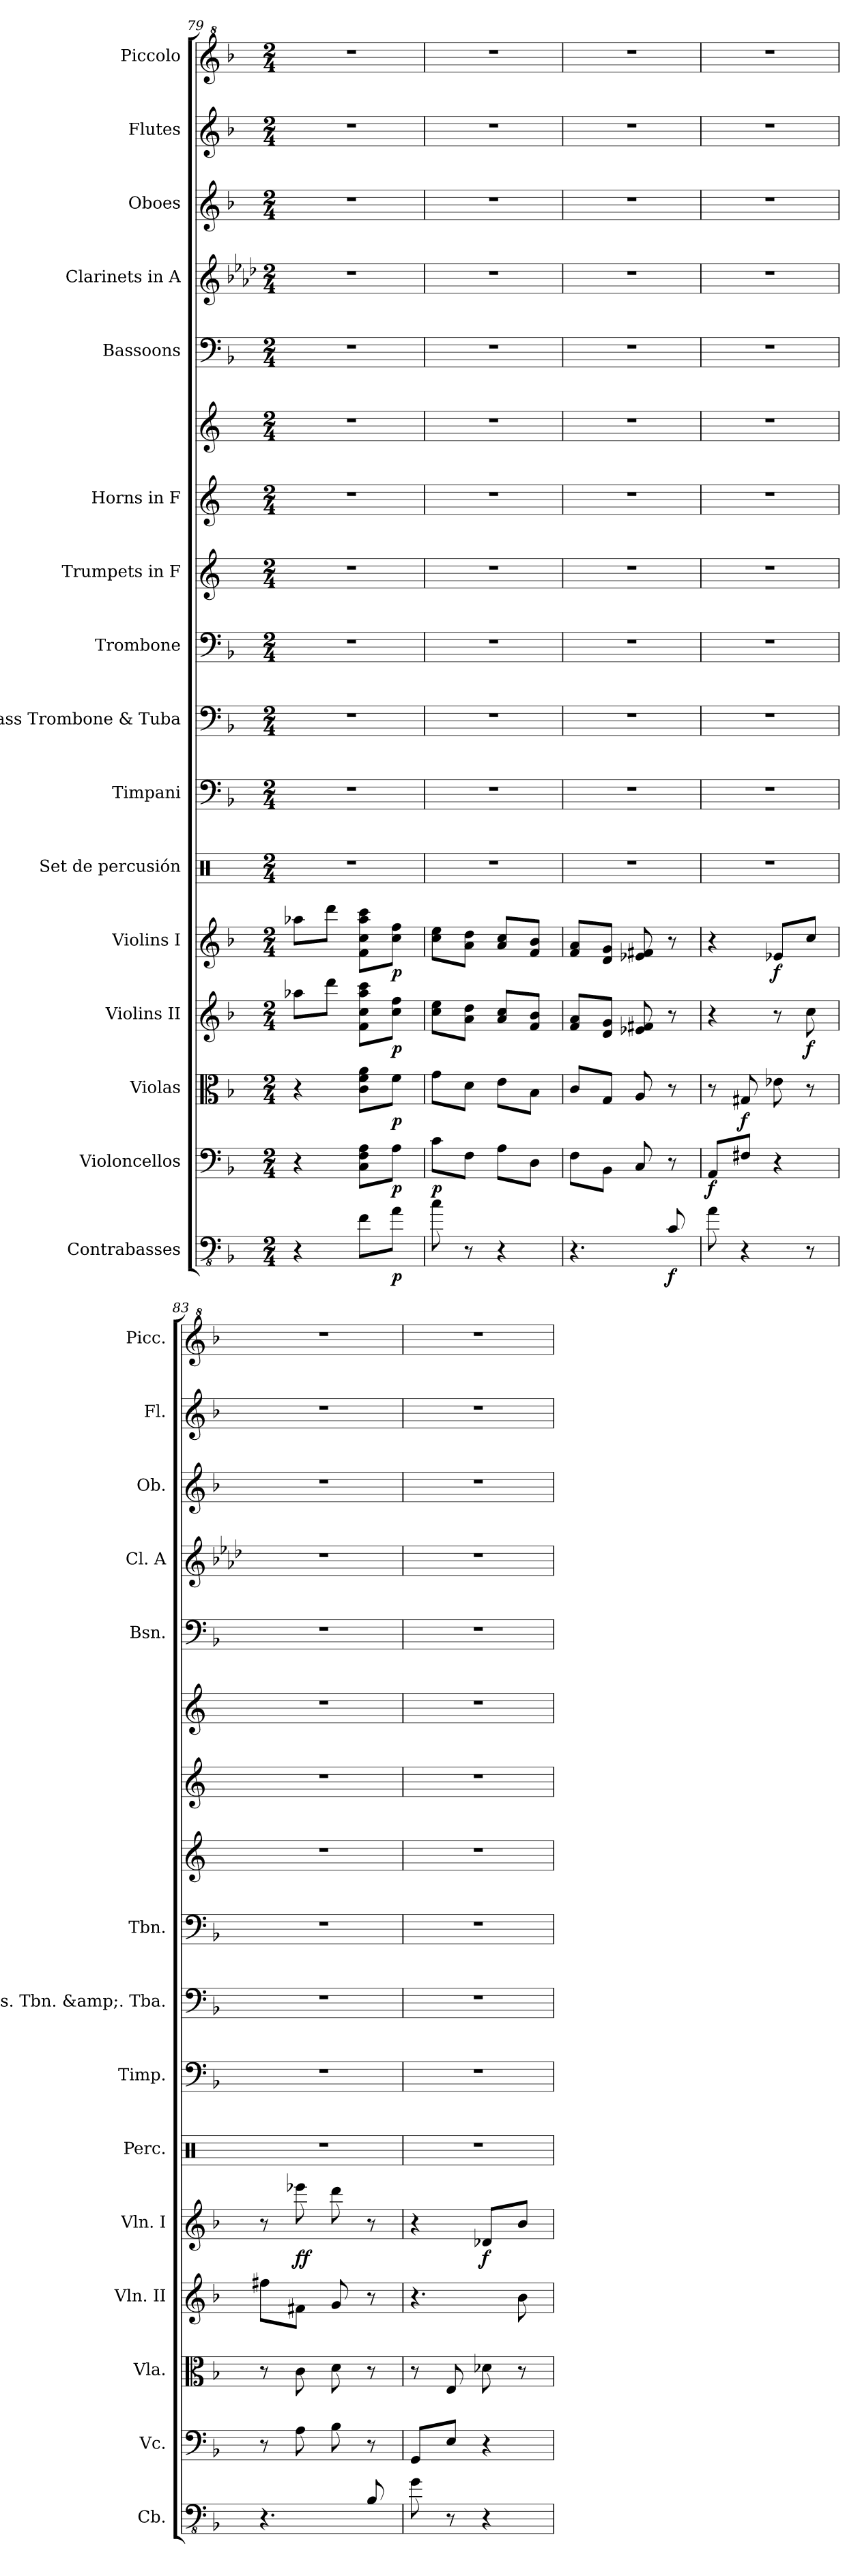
**kern	**dynam	**kern	**dynam	**kern	**dynam	**kern	**dynam	**kern	**dynam	**kern	**kern	**kern	**kern	**kern	**kern	**kern	**kern	**kern	**kern	**kern	**kern
*part16	*part16	*part15	*part15	*part14	*part14	*part13	*part13	*part12	*part12	*part11	*part10	*part9	*part8	*part7	*part6	*part6	*part5	*part4	*part3	*part2	*part1
*staff17	*staff17	*staff16	*staff16	*staff15	*staff15	*staff14	*staff14	*staff13	*staff13	*staff12	*staff11	*staff10	*staff9	*staff8	*staff7	*staff6	*staff5	*staff4	*staff3	*staff2	*staff1
*I"Contrabasses	*	*I"Violoncellos	*	*I"Violas	*	*I"Violins II	*	*I"Violins I	*	*I"Set de percusión	*I"Timpani	*I"Bass Trombone &amp; Tuba	*I"Trombone	*I"Trumpets in F	*I"Horns in F	*	*I"Bassoons	*I"Clarinets in A	*I"Oboes	*I"Flutes	*I"Piccolo
*I'Cb.	*	*I'Vc.	*	*I'Vla.	*	*I'Vln. II	*	*I'Vln. I	*	*I'Perc.	*I'Timp.	*I'Bs. Tbn. &amp;. Tba.	*I'Tbn.	*	*	*	*I'Bsn.	*I'Cl. A	*I'Ob.	*I'Fl.	*I'Picc.
*clefFv4	*	*clefF4	*	*clefC3	*	*clefG2	*	*clefG2	*	*clefX	*clefF4	*clefF4	*clefF4	*clefG2	*clefG2	*clefG2	*clefF4	*clefG2	*clefG2	*clefG2	*clefG^2
*ITrd7c12	*	*	*	*	*	*	*	*	*	*	*	*	*	*ITrd4c7	*ITrd4c7	*ITrd4c7	*	*ITrd2c3	*	*	*ITrd-7c-12
*k[b-]	*	*k[b-]	*	*k[b-]	*	*k[b-]	*	*k[b-]	*	*k[]	*k[b-]	*k[b-]	*k[b-]	*k[b-]	*k[b-]	*k[b-]	*k[b-]	*k[b-]	*k[b-]	*k[b-]	*k[b-]
*M2/4	*	*M2/4	*	*M2/4	*	*M2/4	*	*M2/4	*	*M2/4	*M2/4	*M2/4	*M2/4	*M2/4	*M2/4	*M2/4	*M2/4	*M2/4	*M2/4	*M2/4	*M2/4
=79	=79	=79	=79	=79	=79	=79	=79	=79	=79	=79	=79	=79	=79	=79	=79	=79	=79	=79	=79	=79	=79
4r	.	4r	.	4r	.	8aa-X\L	.	8aa-X\L	.	2r	2r	2r	2r	2r	2r	2r	2r	2r	2r	2r	2r
.	.	.	.	.	.	8ddd\J	.	8ddd\J	.	.	.	.	.	.	.	.	.	.	.	.	.
8FF\L	.	8C\ 8F\ 8A\L	.	8c\ 8f\ 8a\L	.	8f\ 8cc\ 8aa-\ 8ccc\L	.	8f\ 8cc\ 8aa-\ 8ccc\L	.	.	.	.	.	.	.	.	.	.	.	.	.
!	!LO:DY:b	!	!LO:DY:b	!	!LO:DY:b	!	!LO:DY:b	!	!LO:DY:b	!	!	!	!	!	!	!	!	!	!	!	!
8AA\J	p	8A\J	p	8f\J	p	8cc\ 8ff\J	p	8cc\ 8ff\J	p	.	.	.	.	.	.	.	.	.	.	.	.
=80	=80	=80	=80	=80	=80	=80	=80	=80	=80	=80	=80	=80	=80	=80	=80	=80	=80	=80	=80	=80	=80
!	!	!	!LO:DY:b	!	!	!	!	!	!	!	!	!	!	!	!	!	!	!	!	!	!
8C\	.	8c\L	p	8g\L	.	8cc\ 8ee\L	.	8cc\ 8ee\L	.	2r	2r	2r	2r	2r	2r	2r	2r	2r	2r	2r	2r
8r	.	8F\J	.	8d\J	.	8a\ 8dd\J	.	8a\ 8dd\J	.	.	.	.	.	.	.	.	.	.	.	.	.
4r	.	8A\L	.	8e\L	.	8a/ 8cc/L	.	8a/ 8cc/L	.	.	.	.	.	.	.	.	.	.	.	.	.
.	.	8D\J	.	8B-\J	.	8f/ 8b-/J	.	8f/ 8b-/J	.	.	.	.	.	.	.	.	.	.	.	.	.
=81	=81	=81	=81	=81	=81	=81	=81	=81	=81	=81	=81	=81	=81	=81	=81	=81	=81	=81	=81	=81	=81
4.r	.	8F\L	.	8c/L	.	8f/ 8a/L	.	8f/ 8a/L	.	2r	2r	2r	2r	2r	2r	2r	2r	2r	2r	2r	2r
.	.	8BB-\J	.	8G/J	.	8d/ 8g/J	.	8d/ 8g/J	.	.	.	.	.	.	.	.	.	.	.	.	.
.	.	8C/	.	8A/	.	8e-X/ 8f#X/	.	8e-X/ 8f#X/	.	.	.	.	.	.	.	.	.	.	.	.	.
!	!LO:DY:b	!	!	!	!	!	!	!	!	!	!	!	!	!	!	!	!	!	!	!	!
8CC/	f	8r	.	8r	.	8r	.	8r	.	.	.	.	.	.	.	.	.	.	.	.	.
!!LO:PB:g=z
=82	=82	=82	=82	=82	=82	=82	=82	=82	=82	=82	=82	=82	=82	=82	=82	=82	=82	=82	=82	=82	=82
!	!	!	!LO:DY:b	!	!	!	!	!	!	!	!	!	!	!	!	!	!	!	!	!	!
8AA\	.	8AA/L	f	8r	.	4r	.	4r	.	2r	2r	2r	2r	2r	2r	2r	2r	2r	2r	2r	2r
!	!	!	!	!	!LO:DY:b	!	!	!	!	!	!	!	!	!	!	!	!	!	!	!	!
4r	.	8F#X/J	.	8G#X/	f	.	.	.	.	.	.	.	.	.	.	.	.	.	.	.	.
!	!	!	!	!	!	!	!	!	!LO:DY:b	!	!	!	!	!	!	!	!	!	!	!	!
.	.	4r	.	8e-X\	.	8r	.	8e-X/L	f	.	.	.	.	.	.	.	.	.	.	.	.
!	!	!	!	!	!	!	!LO:DY:b	!	!	!	!	!	!	!	!	!	!	!	!	!	!
8r	.	.	.	8r	.	8cc\	f	8cc/J	.	.	.	.	.	.	.	.	.	.	.	.	.
=83	=83	=83	=83	=83	=83	=83	=83	=83	=83	=83	=83	=83	=83	=83	=83	=83	=83	=83	=83	=83	=83
4.r	.	8r	.	8r	.	8ff#X\L	.	8r	.	2r	2r	2r	2r	2r	2r	2r	2r	2r	2r	2r	2r
!	!	!	!	!	!	!	!	!	!LO:DY:b	!	!	!	!	!	!	!	!	!	!	!	!
.	.	8A\	.	8c\	.	8f#X\J	.	8eee-X\	ff	.	.	.	.	.	.	.	.	.	.	.	.
.	.	8B-\	.	8d\	.	8g/	.	8ddd\	.	.	.	.	.	.	.	.	.	.	.	.	.
8BBB-/	.	8r	.	8r	.	8r	.	8r	.	.	.	.	.	.	.	.	.	.	.	.	.
=84	=84	=84	=84	=84	=84	=84	=84	=84	=84	=84	=84	=84	=84	=84	=84	=84	=84	=84	=84	=84	=84
8GG\	.	8GG/L	.	8r	.	4.r	.	4r	.	2r	2r	2r	2r	2r	2r	2r	2r	2r	2r	2r	2r
8r	.	8E/J	.	8E/	.	.	.	.	.	.	.	.	.	.	.	.	.	.	.	.	.
!	!	!	!	!	!	!	!	!	!LO:DY:b	!	!	!	!	!	!	!	!	!	!	!	!
4r	.	4r	.	8d-X\	.	.	.	8d-X/L	f	.	.	.	.	.	.	.	.	.	.	.	.
.	.	.	.	8r	.	8b-\	.	8b-/J	.	.	.	.	.	.	.	.	.	.	.	.	.
=	=	=	=	=	=	=	=	=	=	=	=	=	=	=	=	=	=	=	=	=	=
*-	*-	*-	*-	*-	*-	*-	*-	*-	*-	*-	*-	*-	*-	*-	*-	*-	*-	*-	*-	*-	*-
